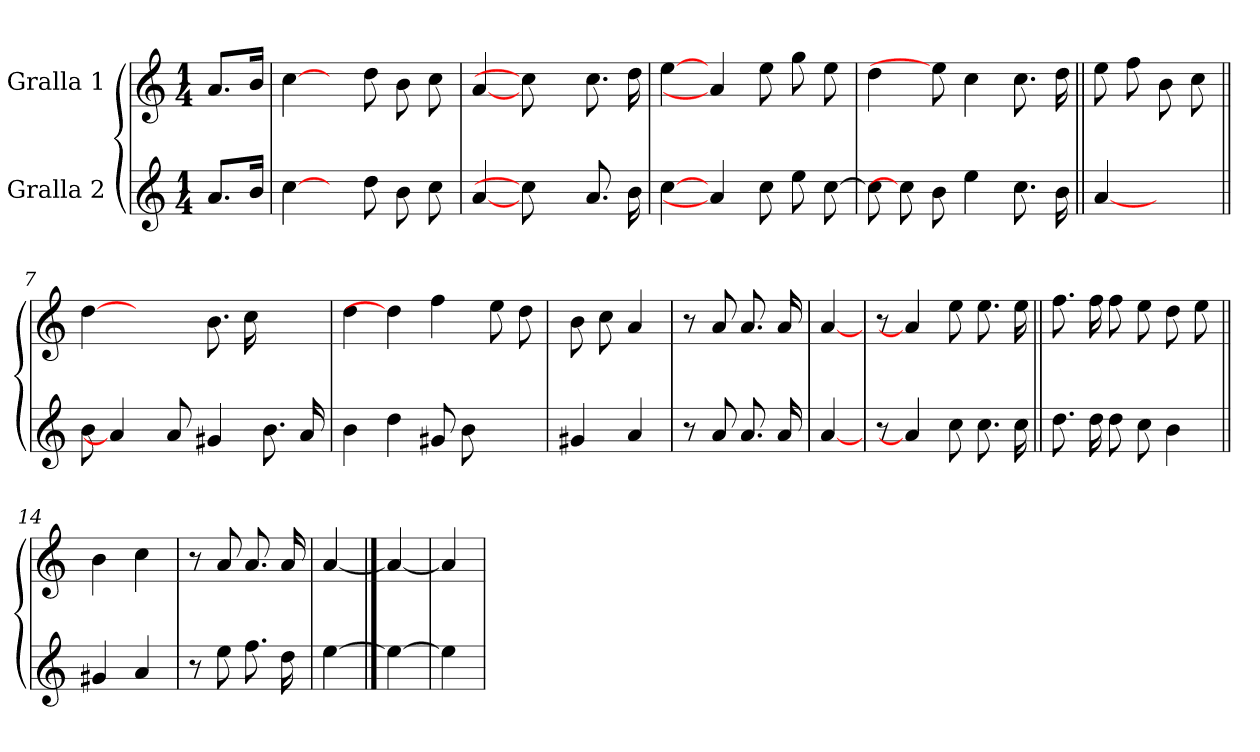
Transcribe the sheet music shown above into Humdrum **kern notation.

**kern	**kern
*part2	*part1
*staff2	*staff1
*I"Gralla 2	*I"Gralla 1
*clefG2	*clefG2
*k[]	*k[]
*M1/4	*M1/4
=1	=1
8.a/L	8.a/L
*	*MM70
16b/Jk	16b/Jk
=2	=2
[4cc	[4cc
8ryy	8ryy
8dd	8dd
8b	8b
8cc	8cc
=3	=3
[4a	[4a
8cc]	8cc]
8ryy	8ryy
8.a	8.cc
16b	16dd
=4	=4
[4cc	[4ee
4a]	4a]
8cc	8ee
8ee	8gg
[8cc	8ee
=5	=5
8cc]	4dd
8cc]	.
8b	8ee]
4ee	4cc
8.cc	8.cc
16b	16dd
=6||	=6||
[4a	8ee
.	8ff
4ryy	8b
.	8cc
=7||	=7||
8b	[4dd
4a]	.
.	4ryy
8a	.
4g#	8.b
.	16cc
8.b	4ryy
16a	.
=8	=8
4b	4dd
4dd	4dd]
8g#	4ff
8b	.
4ryy	8ee
.	8dd
=9	=9
4g#	8b
.	8cc
4a	4a
=10	=10
8r	8r
8a	8a
8.a	8.a
16a	16a
=11	=11
[4a	[4a
=12	=12
8r	8r
4a]	4a]
8cc	8ee
8.cc	8.ee
16cc	16ee
=13||	=13||
8.dd	8.ff
16dd	16ff
8dd	8ff
8cc	8ee
4b	8dd
.	8ee
=14||	=14||
4g#	4b
4a	4cc
=15	=15
8r	8r
8ee	8a
8.ff	8.a
16dd	16a
=16	=16
[4ee	[4a
==17	==17
4ee_	4a_
=18	=18
4ee]	4a]
=	=
*-	*-
